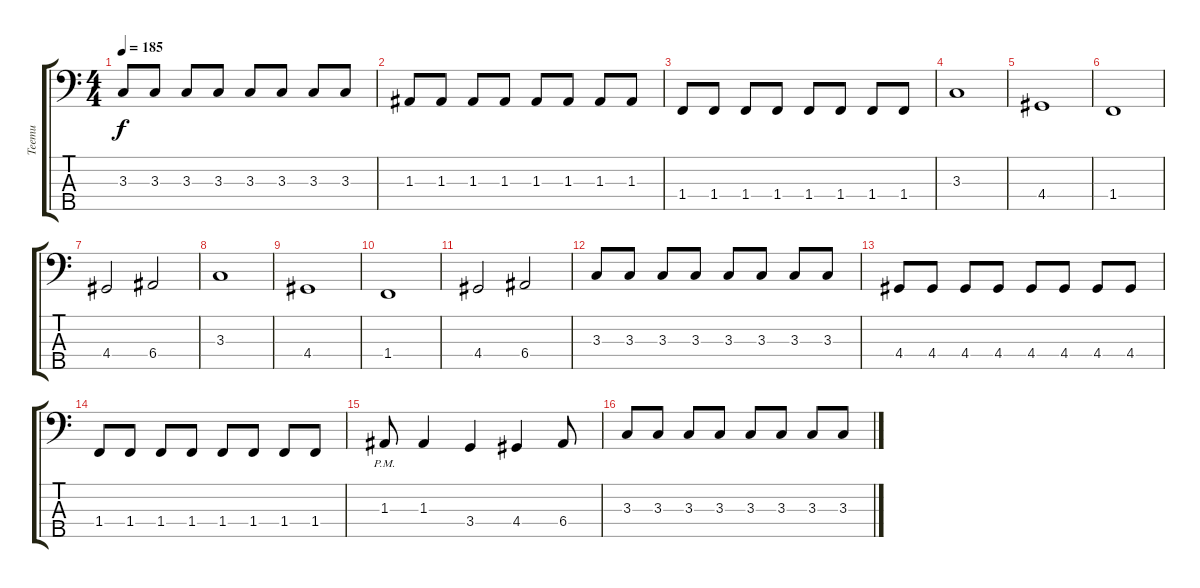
\track ("Teemu" "Teemu") {instrument electricbasspick}
\staff {score tabs}
\tuning (G2 D2 A1 E1 B0) {hide}
\ts (4 4)
\tempo 185
\clef f4
\ks c
3.3.8{dy f} 3.3.8 3.3.8 3.3.8 3.3.8 3.3.8 3.3.8 3.3.8 |
1.3.8 1.3.8 1.3.8 1.3.8 1.3.8 1.3.8 1.3.8 1.3.8 |
1.4.8 1.4.8 1.4.8 1.4.8 1.4.8 1.4.8 1.4.8 1.4.8 |
3.3.1 |
4.4.1 |
1.4.1 |
4.4.2 6.4.2 |
3.3.1 |
4.4.1 |
1.4.1 |
4.4.2 6.4.2 |
3.3.8 3.3.8 3.3.8 3.3.8 3.3.8 3.3.8 3.3.8 3.3.8 |
4.4.8 4.4.8 4.4.8 4.4.8 4.4.8 4.4.8 4.4.8 4.4.8 |
1.4.8 1.4.8 1.4.8 1.4.8 1.4.8 1.4.8 1.4.8 1.4.8 |
1.3{pm}.8 1.3.4 3.4.4 4.4.4 6.4.8 |
3.3.8 3.3.8 3.3.8 3.3.8 3.3.8 3.3.8 3.3.8 3.3.8
